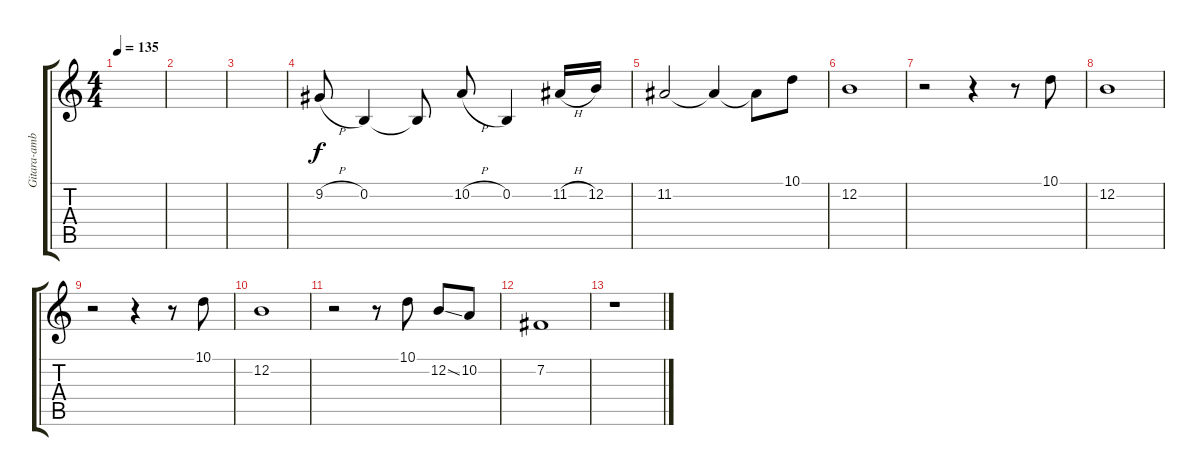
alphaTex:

\track ("Gitara-ambijent" "Gitara-amb") {instrument stringensemble1}
\staff {score tabs}
\tuning (E4 B3 G3 D3 A2 E2) {hide}
\ts (4 4)
\tempo 135
\clef g2
\ks c
|
|
|
9.2{h}.8 0.2.4 0.2{t}.8 10.2{h}.8 0.2.4 11.2{h}.16 12.2.16 |
11.2.2 11.2{t}.4 11.2{t}.8 10.1.8 |
12.2.1 |
r.2 r.4 r.8 10.1.8 |
12.2.1 |
r.2 r.4 r.8 10.1.8 |
12.2.1 |
r.2 r.8 10.1.8 12.2{ss}.8 10.2.8 |
7.2.1 |
r.1{txt ""}
